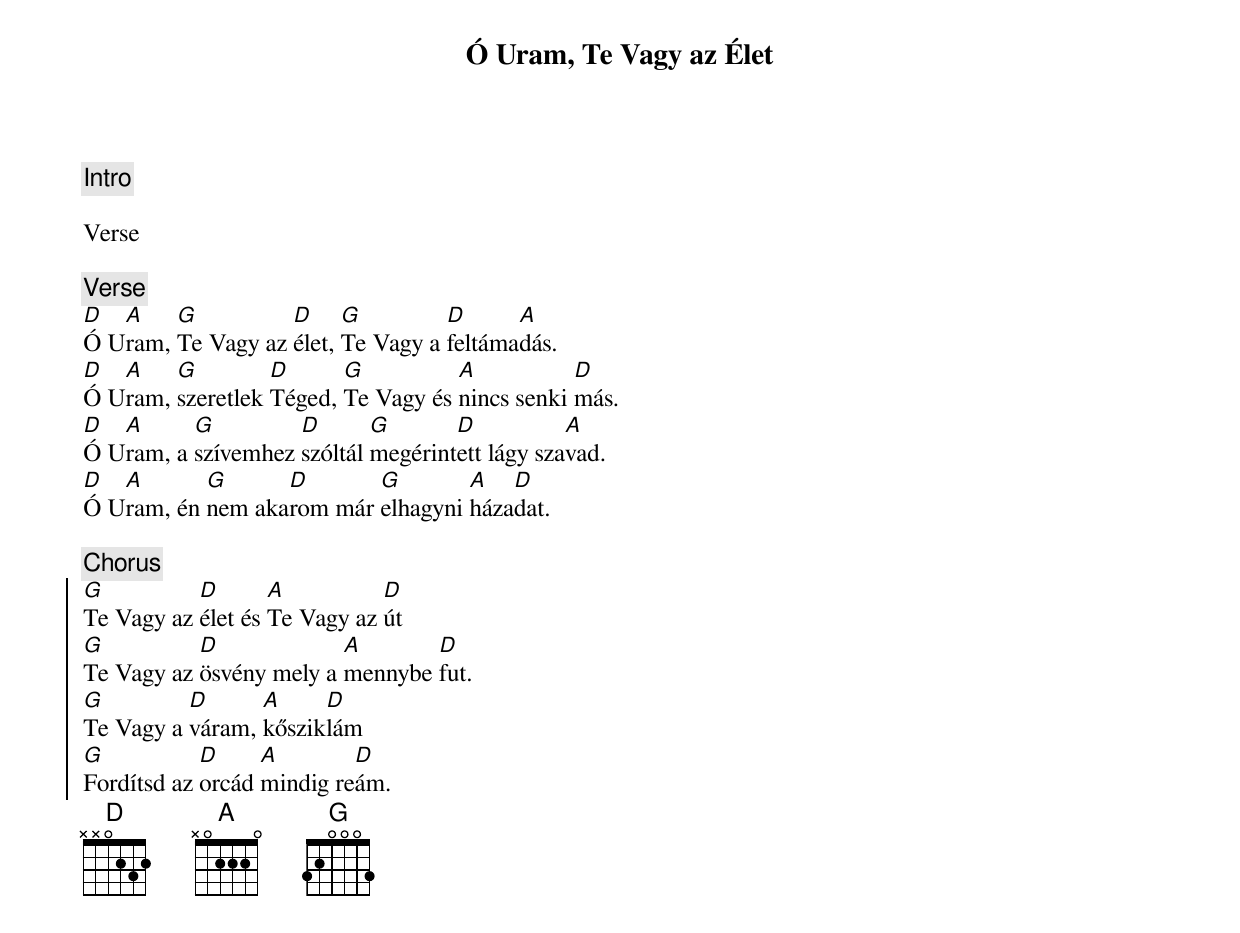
{title: Ó Uram, Te Vagy az Élet}
{subtitle: }

{c:Intro}

Verse

{c:Verse}
[D]Ó U[A]ram, [G]Te Vagy az [D]élet, [G]Te Vagy a [D]feltáma[A]dás.
[D]Ó U[A]ram, [G]szeretlek [D]Téged, [G]Te Vagy és [A]nincs senki [D]más.
[D]Ó U[A]ram, a [G]szívemhez [D]szóltál [G]megérint[D]ett lágy sza[A]vad.
[D]Ó U[A]ram, én [G]nem aka[D]rom már [G]elhagyni [A]háza[D]dat.

{c:Chorus}
{soc}
[G]Te Vagy az [D]élet és [A]Te Vagy az [D]út
[G]Te Vagy az [D]ösvény mely a [A]mennybe [D]fut.
[G]Te Vagy a [D]váram, [A]kőszik[D]lám
[G]Fordítsd az [D]orcád [A]mindig re[D]ám.
{eoc}
